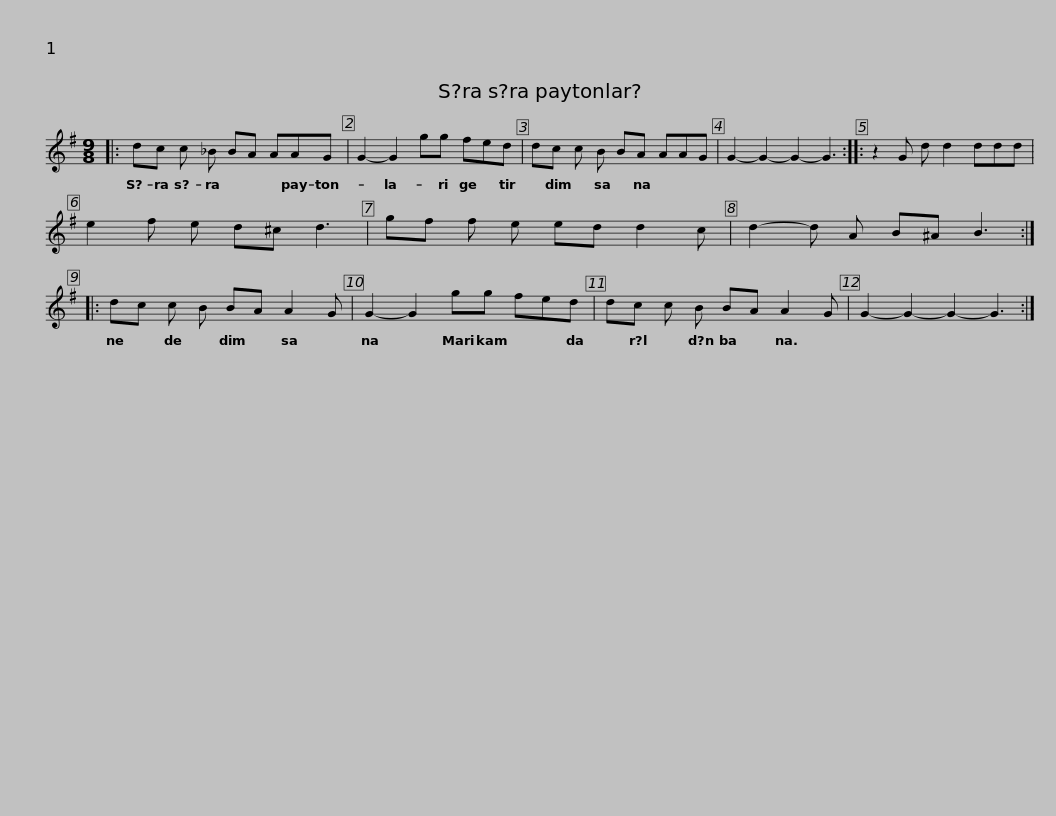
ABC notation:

X:1
L:1/8
M:9/8
I:linebreak $
K:G
V:1 treble
V:1
|: dc c _B BA AAG | G2- G2 gg fed | dc c B BA AAG | G2- G2- G2- G3 :: z2 G d d2 ddd |$ %5
 e2 f e d^c d3 | gf f e ed d2 c | d2- d A B^A B3 :: dc c B BA A2 G | G2- G2 gg fed |$ %10
 dc c B BA A2 G | G2- G2- G2- G3 :| %12
